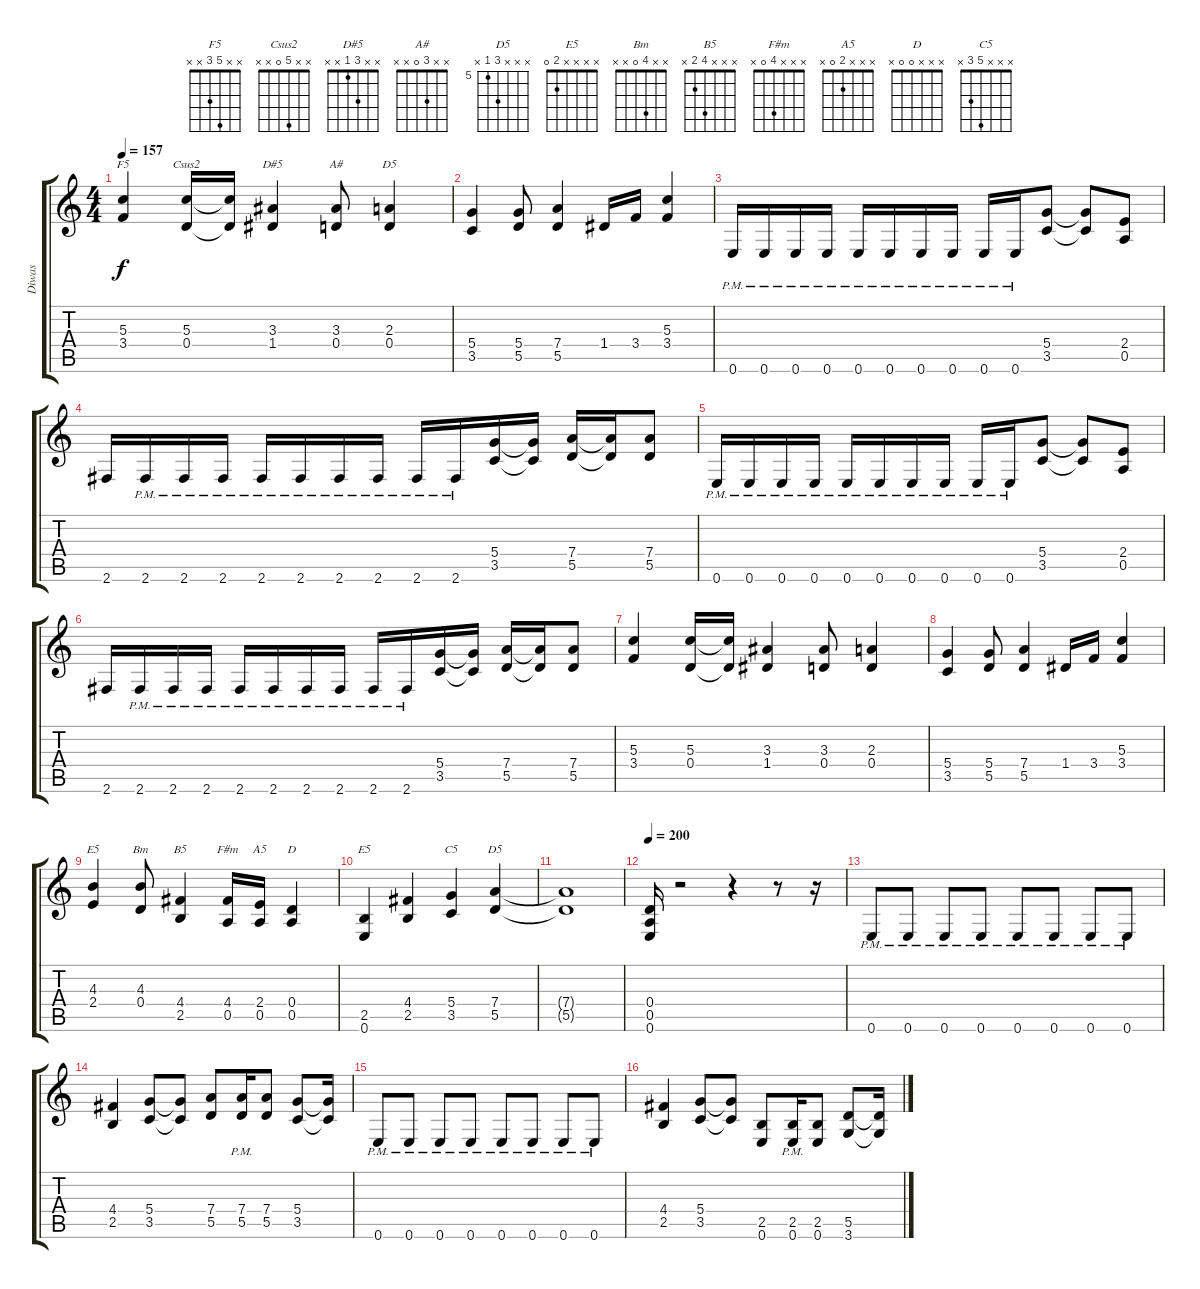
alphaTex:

\track ("Diwas" "Diwas") {instrument overdrivenguitar}
\staff {score tabs}
\tuning (E4 B3 G3 D3 A2 E2) {hide}
\chord ("F5" x x 5 3 x x)
\chord ("Csus2" x x 5 0 x x)
\chord ("D#5" x x 3 1 x x)
\chord ("A#" x x 3 0 x x)
\chord ("D5" x x 2 0 x x)
\chord ("E5" x x 4 2 x x)
\chord ("Bm" x x 4 0 x x)
\chord ("B5" x x x 4 2 x)
\chord ("F#m" x x x 4 0 x)
\chord ("A5" x x x 2 0 x)
\chord ("D" x x x 0 0 x)
\chord ("E5" x x x x 2 0)
\chord ("C5" x x x 5 3 x)
\chord ("D5" x x x 7 5 x) {firstfret 5}
\ts (4 4)
\tempo 157
\clef g2
\ks c
(5.3 3.4).4{ch "F5" dy f} (5.3 0.4).16{ch "Csus2"} (5.3{t} 0.4{t}).16 (3.3 1.4).4{ch "D#5"} (3.3 0.4).8{ch "A#"} (2.3 0.4).4{ch "D5"} |
(5.4 3.5).4 (5.4 5.5).8 (7.4 5.5).4 1.4.16 3.4.16 (5.3 3.4).4 |
0.6{pm}.16 0.6{pm}.16 0.6{pm}.16 0.6{pm}.16 0.6{pm}.16 0.6{pm}.16 0.6{pm}.16 0.6{pm}.16 0.6{pm}.16 0.6{pm}.16 (5.4 3.5).8 (5.4{t} 3.5{t}).8 (2.4 0.5).8 |
2.6.16 2.6{pm}.16 2.6{pm}.16 2.6{pm}.16 2.6{pm}.16 2.6{pm}.16 2.6{pm}.16 2.6{pm}.16 2.6{pm}.16 2.6{pm}.16 (5.4 3.5).16 (5.4{t} 3.5{t}).16 (7.4 5.5).16 (7.4{t} 5.5{t}).16 (7.4 5.5).8 |
0.6{pm}.16 0.6{pm}.16 0.6{pm}.16 0.6{pm}.16 0.6{pm}.16 0.6{pm}.16 0.6{pm}.16 0.6{pm}.16 0.6{pm}.16 0.6{pm}.16 (5.4 3.5).8 (5.4{t} 3.5{t}).8 (2.4 0.5).8 |
2.6.16 2.6{pm}.16 2.6{pm}.16 2.6{pm}.16 2.6{pm}.16 2.6{pm}.16 2.6{pm}.16 2.6{pm}.16 2.6{pm}.16 2.6{pm}.16 (5.4 3.5).16 (5.4{t} 3.5{t}).16 (7.4 5.5).16 (7.4{t} 5.5{t}).16 (7.4 5.5).8 |
(5.3 3.4).4 (5.3 0.4).16 (5.3{t} 0.4{t}).16 (3.3 1.4).4 (3.3 0.4).8 (2.3 0.4).4 |
(5.4 3.5).4 (5.4 5.5).8 (7.4 5.5).4 1.4.16 3.4.16 (5.3 3.4).4 |
(4.3 2.4).4{ch "E5"} (4.3 0.4).8{ch "Bm"} (4.4 2.5).4{ch "B5"} (4.4 0.5).16{ch "F#m"} (2.4 0.5).16{ch "A5"} (0.4 0.5).4{ch "D"} |
(2.5 0.6).4{ch "E5"} (4.4 2.5).4 (5.4 3.5).4{ch "C5"} (7.4 5.5).4{ch "D5"} |
(7.4{t} 5.5{t}).1 |
\tempo 200
(0.4 0.5 0.6).16{instrument overdrivenguitar} r.2 r.4 r.8 r.16 |
0.6{pm}.8 0.6{pm}.8 0.6{pm}.8 0.6{pm}.8 0.6{pm}.8 0.6{pm}.8 0.6{pm}.8 0.6{pm}.8 |
(4.4 2.5).4 (5.4 3.5).8 (5.4{t} 3.5{t}).8 (7.4 5.5).8 (7.4 5.5{pm}).16 (7.4 5.5).8 (5.4 3.5).8 (5.4{t} 3.5{t}).16 |
0.6{pm}.8 0.6{pm}.8 0.6{pm}.8 0.6{pm}.8 0.6{pm}.8 0.6{pm}.8 0.6{pm}.8 0.6{pm}.8 |
(4.4 2.5).4 (5.4 3.5).8 (5.4{t} 3.5{t}).8 (2.5 0.6).8 (2.5 0.6{pm}).16 (2.5 0.6).8 (5.5 3.6).8 (5.5{t} 3.6{t}).16
